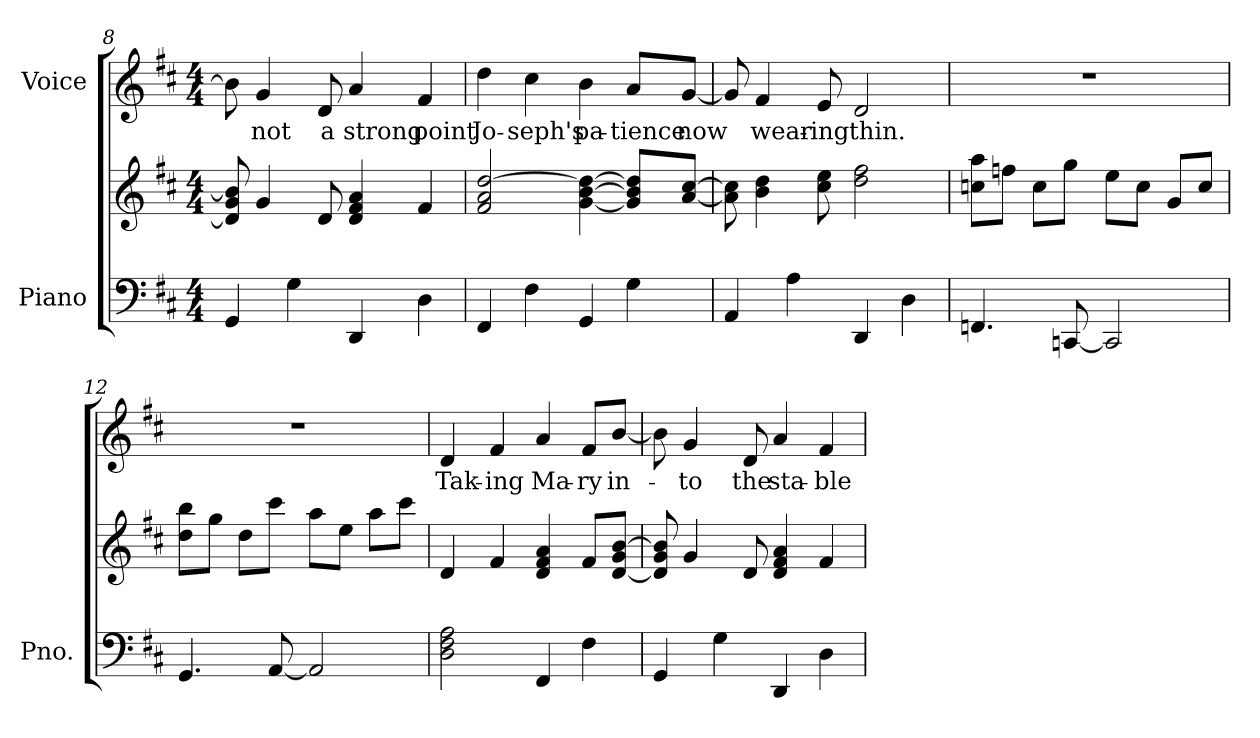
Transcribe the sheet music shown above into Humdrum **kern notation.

**kern	**kern	**kern	**text
*part2	*part2	*part1	*part1
*staff3	*staff2	*staff1	*staff1
*I"Piano	*	*I"Voice	*
*I'Pno.	*	*	*
*clefF4	*clefG2	*clefG2	*
*k[f#c#]	*k[f#c#]	*k[f#c#]	*
*D:	*D:	*D:	*
*M4/4	*M4/4	*M4/4	*
=8	=8	=8	=8
4GGi/	8di/] 8gi 8bi]	8bi\]	.
!	!	!	!LO:LY:b:color=#000000
.	4gi/	4gi/	not
4Gi\	.	.	.
!	!	!	!LO:LY:b:color=#000000
.	8di/	8di/	a
!	!	!	!LO:LY:b:color=#000000
4DDi/	4di/ 4f#i 4ai	4ai/	strong
!	!	!	!LO:LY:b:color=#000000
4Di\	4f#i/	4f#i/	point
!!LO:LB:g=z
=9	=9	=9	=9
!	!	!	!LO:LY:b:color=#000000
4FF#i/	2f#i/ 2ai [2ddi	4ddi\	Jo-
!	!	!	!LO:LY:b:color=#000000
4F#i\	.	4cc#i\	-seph's
!	!	!	!LO:LY:b:color=#000000
4GGi/	[4gi\ [4bi 4ddi_	4bi\	pa-
!	!	!	!LO:LY:b:color=#000000
4Gi\	8gi]/ 8bi]/ 8ddi]/L	8ai/L	-tience
!	!	!	!LO:LY:b:color=#000000
.	[8ai/ [8cc#i/J	[8gi/J	now
=10	=10	=10	=10
4AAi/	8ai\] 8cc#i]	8gi/]	.
!	!	!	!LO:LY:b:color=#000000
.	4bi\ 4ddi	4f#i/	wear-
4Ai\	.	.	.
!	!	!	!LO:LY:b:color=#000000
.	8cc#i\ 8eei	8ei/	-ing
!	!	!	!LO:LY:b:color=#000000
4DDi/	2ddi\ 2ff#i	2di/	thin.
4Di\	.	.	.
=11	=11	=11	=11
4.FFni/	8ccni\ 8aai\L	1r	.
.	8ffni\J	.	.
.	8cci\L	.	.
[8CCni/	8ggi\J	.	.
2CCi/]	8eei\L	.	.
.	8cci\J	.	.
.	8gi/L	.	.
.	8cci/J	.	.
!!LO:LB:g=z
=12	=12	=12	=12
4.GGi/	8ddi\ 8bbi\L	1r	.
.	8ggi\J	.	.
.	8ddi\L	.	.
[8AAi/	8ccc#i\J	.	.
2AAi/]	8aai\L	.	.
.	8eei\J	.	.
.	8aai\L	.	.
.	8ccc#i\J	.	.
=13	=13	=13	=13
!	!	!	!LO:LY:b:color=#000000
2Di\ 2F#i 2Ai	4di/	4di/	Tak-
!	!	!	!LO:LY:b:color=#000000
.	4f#i/	4f#i/	-ing
!	!	!	!LO:LY:b:color=#000000
4FF#i/	4di/ 4f#i 4ai	4ai/	Ma-
!	!	!	!LO:LY:b:color=#000000
4F#i\	8f#i/L	8f#i/L	-ry
!	!	!	!LO:LY:b:color=#000000
.	[8di/ 8gi/ [8bi/J	[8bi/J	in-
=14	=14	=14	=14
4GGi/	8di/] 8gi 8bi]	8bi\]	.
!	!	!	!LO:LY:b:color=#000000
.	4gi/	4gi/	-to
4Gi\	.	.	.
!	!	!	!LO:LY:b:color=#000000
.	8di/	8di/	the
!	!	!	!LO:LY:b:color=#000000
4DDi/	4di/ 4f#i 4ai	4ai/	sta-
!	!	!	!LO:LY:b:color=#000000
4Di\	4f#i/	4f#i/	-ble
=	=	=	=
*-	*-	*-	*-
